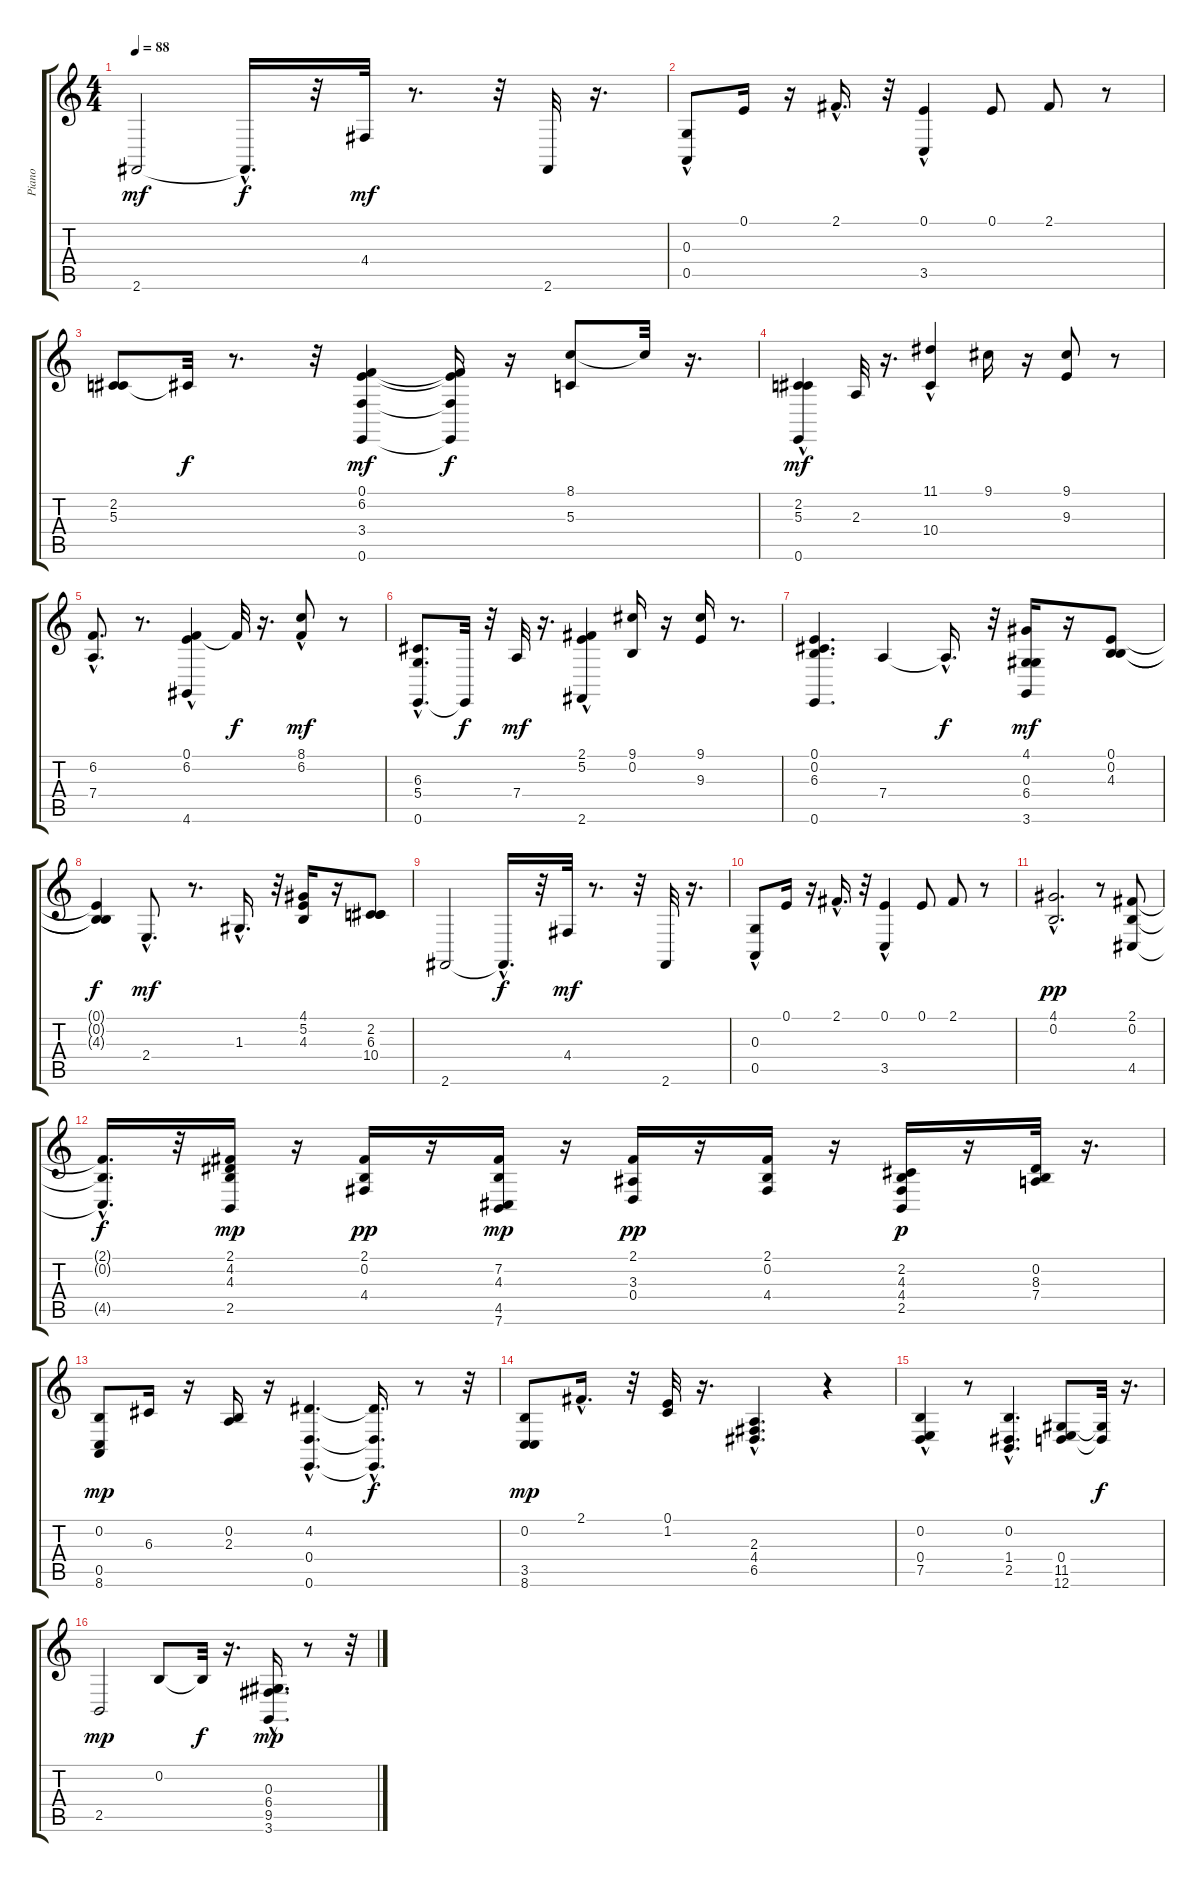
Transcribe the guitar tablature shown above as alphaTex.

\track ("Piano" "Piano") {instrument electricpiano1}
\staff {score tabs}
\tuning (E4 B3 G3 D3 A2 E2) {hide}
\ts (4 4)
\tempo 88
\clef g2
\ks c
2.6.2{dy mf} 2.6{hac t}.16{d dy f} r.32 4.4.32{dy mf} r.8{d} r.32 2.6.32 r.16{d} |
(0.3{hac} 0.5).8 0.1.16 r.16 2.1{hac}.16{d} r.32 (0.1 3.5{hac}).4 0.1.8 2.1.8 r.8 |
(2.2 5.3).8 2.2{t}.32{dy f} r.8{d} r.32 (0.1 6.2 3.4 0.6).4{dy mf} (0.1{t} 6.2{t} 3.4{t} 0.6{t}).16{dy f} r.16 (8.1 5.3).8 8.1{t}.32 r.16{d} |
(2.2{hac} 5.3 0.6).4{dy mf} 2.3.32 r.16{d} (11.1{hac} 10.4).4 9.1.16 r.16 (9.1 9.3).8 r.8 |
(6.2{hac} 7.4{hac}).8{d} r.8{d} (0.1 6.2 4.6{hac}).4 6.2{t}.32{dy f} r.16{d} (8.1{hac} 6.2).8{dy mf} r.8 |
(6.3 5.4 0.6{hac}).8{d} 0.6{t}.32{dy f} r.32 7.4.32{dy mf} r.16{d} (2.1{hac} 5.2{hac} 2.6{hac}).4 (9.1 0.2).16 r.16 (9.1 9.3).16 r.8{d} |
(0.1 0.2 6.3 0.6).4{d} 7.4.4 7.4{hac t}.16{d dy f} r.32 (4.1 0.3 6.4 3.6).16{dy mf} r.16 (0.1 0.2 4.3).8 |
(0.1{t} 0.2{t} 4.3{t}).4{dy f} 2.4{hac}.8{d dy mf} r.8{d} 1.3{hac}.16{d} r.32 (4.1 5.2 4.3).16 r.16 (2.2 6.3 10.4).8 |
2.6.2 2.6{hac t}.16{d dy f} r.32 4.4.32{dy mf} r.8{d} r.32 2.6.32 r.16{d} |
(0.3{hac} 0.5).8 0.1.16 r.16 2.1{hac}.16{d} r.32 (0.1 3.5{hac}).4 0.1.8 2.1.8 r.8 |
(4.1 0.2{hac}).2{d dy pp} r.8 (2.1 0.2 4.5).8 |
(2.1{t} 0.2{hac t} 4.5{t}).16{d dy f} r.32 (2.1 4.2 4.3 2.5).16{dy mp} r.16 (2.1 0.2 4.4).16{dy pp} r.16 (7.2 4.3 4.5 7.6).16{dy mp} r.16 (2.1 3.3 0.4).16{dy pp} r.16 (2.1 0.2 4.4).16 r.16 (2.2 4.3 4.4 2.5).16{dy p} r.16 (0.2 8.3 7.4).32 r.16{d} |
(0.2 0.5 8.6).8{dy mp} 6.3.16 r.16 (0.2 2.3).16 r.16 (4.2{hac} 0.4{hac} 0.6{hac}).4{d} (4.2{hac t} 0.4{t} 0.6{t}).16{d dy f} r.8 r.32 |
(0.2 3.5 8.6).8{dy mp} 2.1{hac}.16{d} r.32 (0.1 1.2).32 r.16{d} (2.3 4.4 6.5{hac}).4{d} r.4 |
(0.2{hac} 0.4{hac} 7.5{hac}).4 r.8 (0.2{hac} 1.4{hac} 2.5{hac}).4{d} (0.4 11.5 12.6).8 (0.4{t} 11.5{t}).32{dy f} r.16{d} |
2.5.2{dy mp} 0.2.8 0.2{t}.32{dy f} r.16{d} (0.3{hac} 6.4 9.5 3.6).16{d dy mp} r.8 r.32
